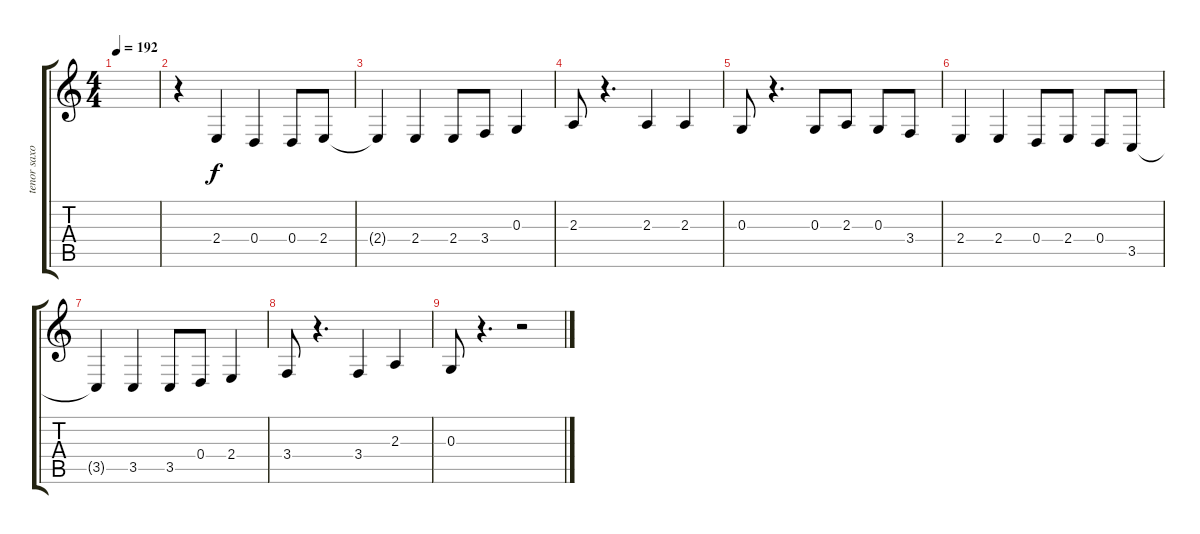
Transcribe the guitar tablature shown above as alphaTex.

\track ("tenor saxophone" "tenor saxo") {instrument tenorsax}
\staff {score tabs}
\tuning (E4 B3 G3 D3 A2 E2) {hide}
\ts (4 4)
\tempo 192
\clef g2
\ks c
|
r.4 2.4.4 0.4.4 0.4.8 2.4.8 |
2.4{t}.4 2.4.4 2.4.8 3.4.8 0.3.4 |
2.3.8 r.4{d} 2.3.4 2.3.4 |
0.3.8 r.4{d} 0.3.8 2.3.8 0.3.8 3.4.8 |
2.4.4 2.4.4 0.4.8 2.4.8 0.4.8 3.5.8 |
3.5{t}.4 3.5.4 3.5.8 0.4.8 2.4.4 |
3.4.8 r.4{d} 3.4.4 2.3.4 |
0.3.8 r.4{d} r.2
